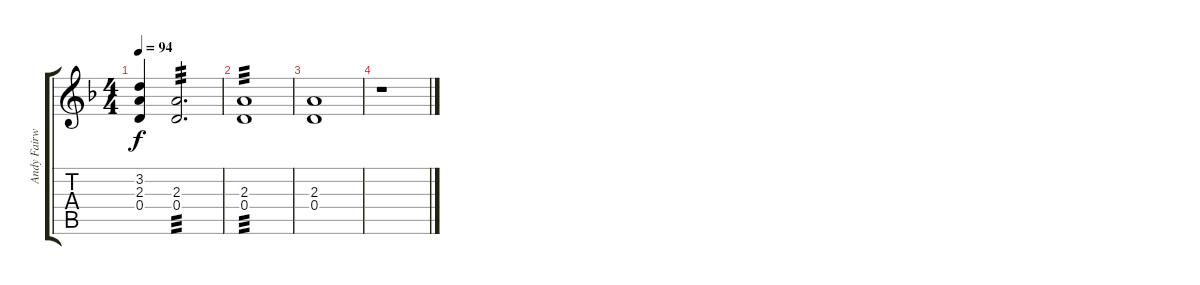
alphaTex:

\track ("Andy Fairweather Low - Acoustic Guitar" "Andy Fairw") {instrument acousticguitarsteel}
\staff {score tabs}
\tuning (E4 B3 G3 D3 A2 E2) {hide}
\ts (4 4)
\tempo 94
\clef g2
\ks f
(3.2 2.3 0.4).4{dy f} (2.3 0.4).2{d tp 3} |
(2.3 0.4).1{tp 3} |
(2.3 0.4).1 |
r.1
